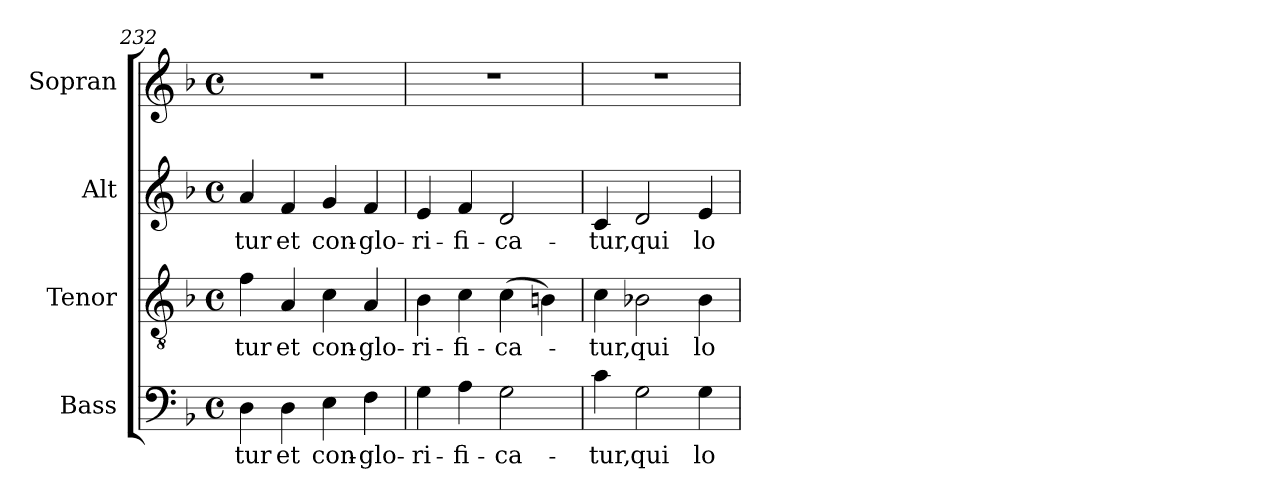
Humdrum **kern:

**kern	**text	**kern	**text	**kern	**text	**kern
*part4	*part4	*part3	*part3	*part2	*part2	*part1
*staff4	*staff4	*staff3	*staff3	*staff2	*staff2	*staff1
*I"Bass	*	*I"Tenor	*	*I"Alt	*	*I"Sopran
*I'B.	*	*I'T.	*	*I'A.	*	*I'S.
!!LO:LB:g=z
*clefF4	*	*clefGv2	*	*clefG2	*	*clefG2
*k[b-]	*	*k[b-]	*	*k[b-]	*	*k[b-]
*F:	*	*F:	*	*F:	*	*F:
*M4/4	*	*M4/4	*	*M4/4	*	*M4/4
*met(c)	*	*met(c)	*	*met(c)	*	*met(c)
=232	=232	=232	=232	=232	=232	=232
!	!LO:LY:b	!	!LO:LY:b	!	!LO:LY:b	!
4D\	-tur	4f\	-tur	4a/	-tur	1r
!	!LO:LY:b	!	!LO:LY:b	!	!LO:LY:b	!
4D\	et	4A/	et	4f/	et	.
!	!LO:LY:b	!	!LO:LY:b	!	!LO:LY:b	!
4E\	con-	4c\	con-	4g/	con-	.
!	!LO:LY:b	!	!LO:LY:b	!	!LO:LY:b	!
4F\	-glo-	4A/	-glo-	4f/	-glo-	.
=233	=233	=233	=233	=233	=233	=233
!	!LO:LY:b	!	!LO:LY:b	!	!LO:LY:b	!
4G\	-ri-	4B-\	-ri-	4e/	-ri-	1r
!	!LO:LY:b	!	!LO:LY:b	!	!LO:LY:b	!
4A\	-fi-	4c\	-fi-	4f/	-fi-	.
!	!LO:LY:b	!	!LO:LY:b	!	!LO:LY:b	!
2G\	-ca-	(>4c\	-ca-	2d/	-ca-	.
.	.	4Bn\)	.	.	.	.
=234	=234	=234	=234	=234	=234	=234
!	!LO:LY:b	!	!LO:LY:b	!	!LO:LY:b	!
4c\	-tur,	4c\	-tur,	4c/	-tur,	1r
!	!LO:LY:b	!	!LO:LY:b	!	!LO:LY:b	!
2G\	qui	2B-X\	qui	2d/	qui	.
!	!LO:LY:b	!	!LO:LY:b	!	!LO:LY:b	!
4G\	lo-	4B-\	lo-	4e/	lo-	.
=	=	=	=	=	=	=
*-	*-	*-	*-	*-	*-	*-
